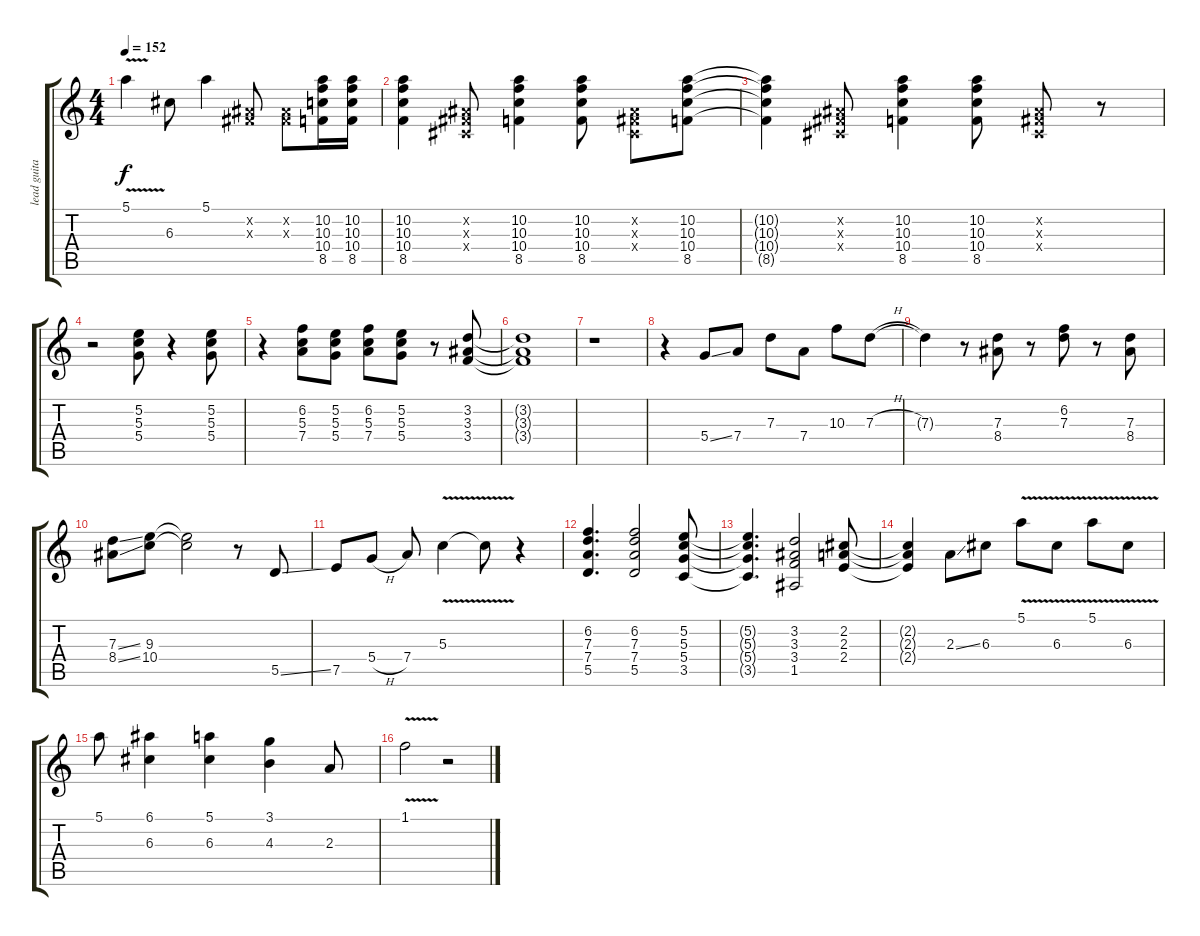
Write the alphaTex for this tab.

\track ("lead guitar" "lead guita") {instrument electricguitarclean}
\staff {score tabs}
\tuning (E4 B3 G3 D3 A2 E2) {hide}
\ts (4 4)
\tempo 152
\clef g2
\ks c
5.1{v}.4{dy f} 6.3.8 5.1.4 (-1.2{x} -1.3{x}).8 (-1.2{x} -1.3{x}).8 (10.2 10.3 10.4 8.5).16 (10.2 10.3 10.4 8.5).16 |
(10.2 10.3 10.4 8.5).4 (-1.2{x} -1.3{x} -1.4{x}).8 (10.2 10.3 10.4 8.5).4 (10.2 10.3 10.4 8.5).8 (-1.2{x} -1.3{x} -1.4{x}).8 (10.2 10.3 10.4 8.5).8 |
(10.2{t} 10.3{t} 10.4{t} 8.5{t}).4 (-1.2{x} -1.3{x} -1.4{x}).8 (10.2 10.3 10.4 8.5).4 (10.2 10.3 10.4 8.5).8 (-1.2{x} -1.3{x} -1.4{x}).8 r.8 |
r.2 (5.2 5.3 5.4).8 r.4 (5.2 5.3 5.4).8 |
r.4 (6.2 5.3 7.4).8 (5.2 5.3 5.4).8 (6.2 5.3 7.4).8 (5.2 5.3 5.4).8 r.8 (3.2 3.3 3.4).8 |
(3.2{t} 3.3{t} 3.4{t}).1 |
r.1 |
r.4 5.4{ss}.8 7.4.8 7.3.8 7.4.8 10.3.8 7.3{h}.8 |
7.3{t}.4 r.8 (7.3 8.4).8 r.8 (6.2 7.3).8 r.8 (7.3 8.4).8 |
(7.3{ss} 8.4{ss}).8 (9.3 10.4).8 (9.3{t} 10.4{t}).2 r.8 5.5{ss}.8 |
7.5.8 5.4{h}.8 7.4.8 5.3{v}.4 5.3{t}.8 r.4 |
(6.2 7.3 7.4 5.5).4{d} (6.2 7.3 7.4 5.5).2 (5.2 5.3 5.4 3.5).8 |
(5.2{t} 5.3{t} 5.4{t} 3.5{t}).4{d} (3.2 3.3 3.4 1.5).2 (2.2 2.3 2.4).8 |
(2.2{t} 2.3{t} 2.4{t}).4 2.3{ss}.8 6.3.8 5.1{v}.8 6.3{v}.8 5.1{v}.8 6.3{v}.8 |
5.1.8 (6.1 6.3).4 (5.1 6.3).4 (3.1 4.3).4 2.3.8 |
1.1{v}.2 r.2
